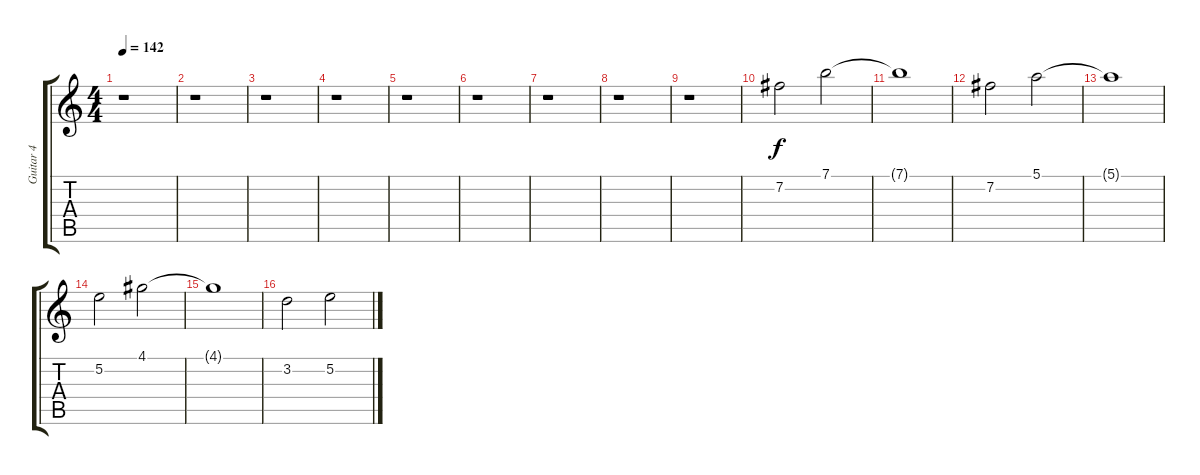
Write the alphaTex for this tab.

\track ("Guitar 4" "Guitar 4") {instrument overdrivenguitar}
\staff {score tabs}
\tuning (E4 B3 G3 D3 A2 E2) {hide}
\ts (4 4)
\tempo 142
\clef g2
\ks c
r.1{dy f} |
r.1 |
r.1 |
r.1 |
r.1 |
r.1 |
r.1 |
r.1 |
r.1 |
7.2.2 7.1.2 |
7.1{t}.1 |
7.2.2 5.1.2 |
5.1{t}.1 |
5.2.2 4.1.2 |
4.1{t}.1 |
3.2.2 5.2.2
